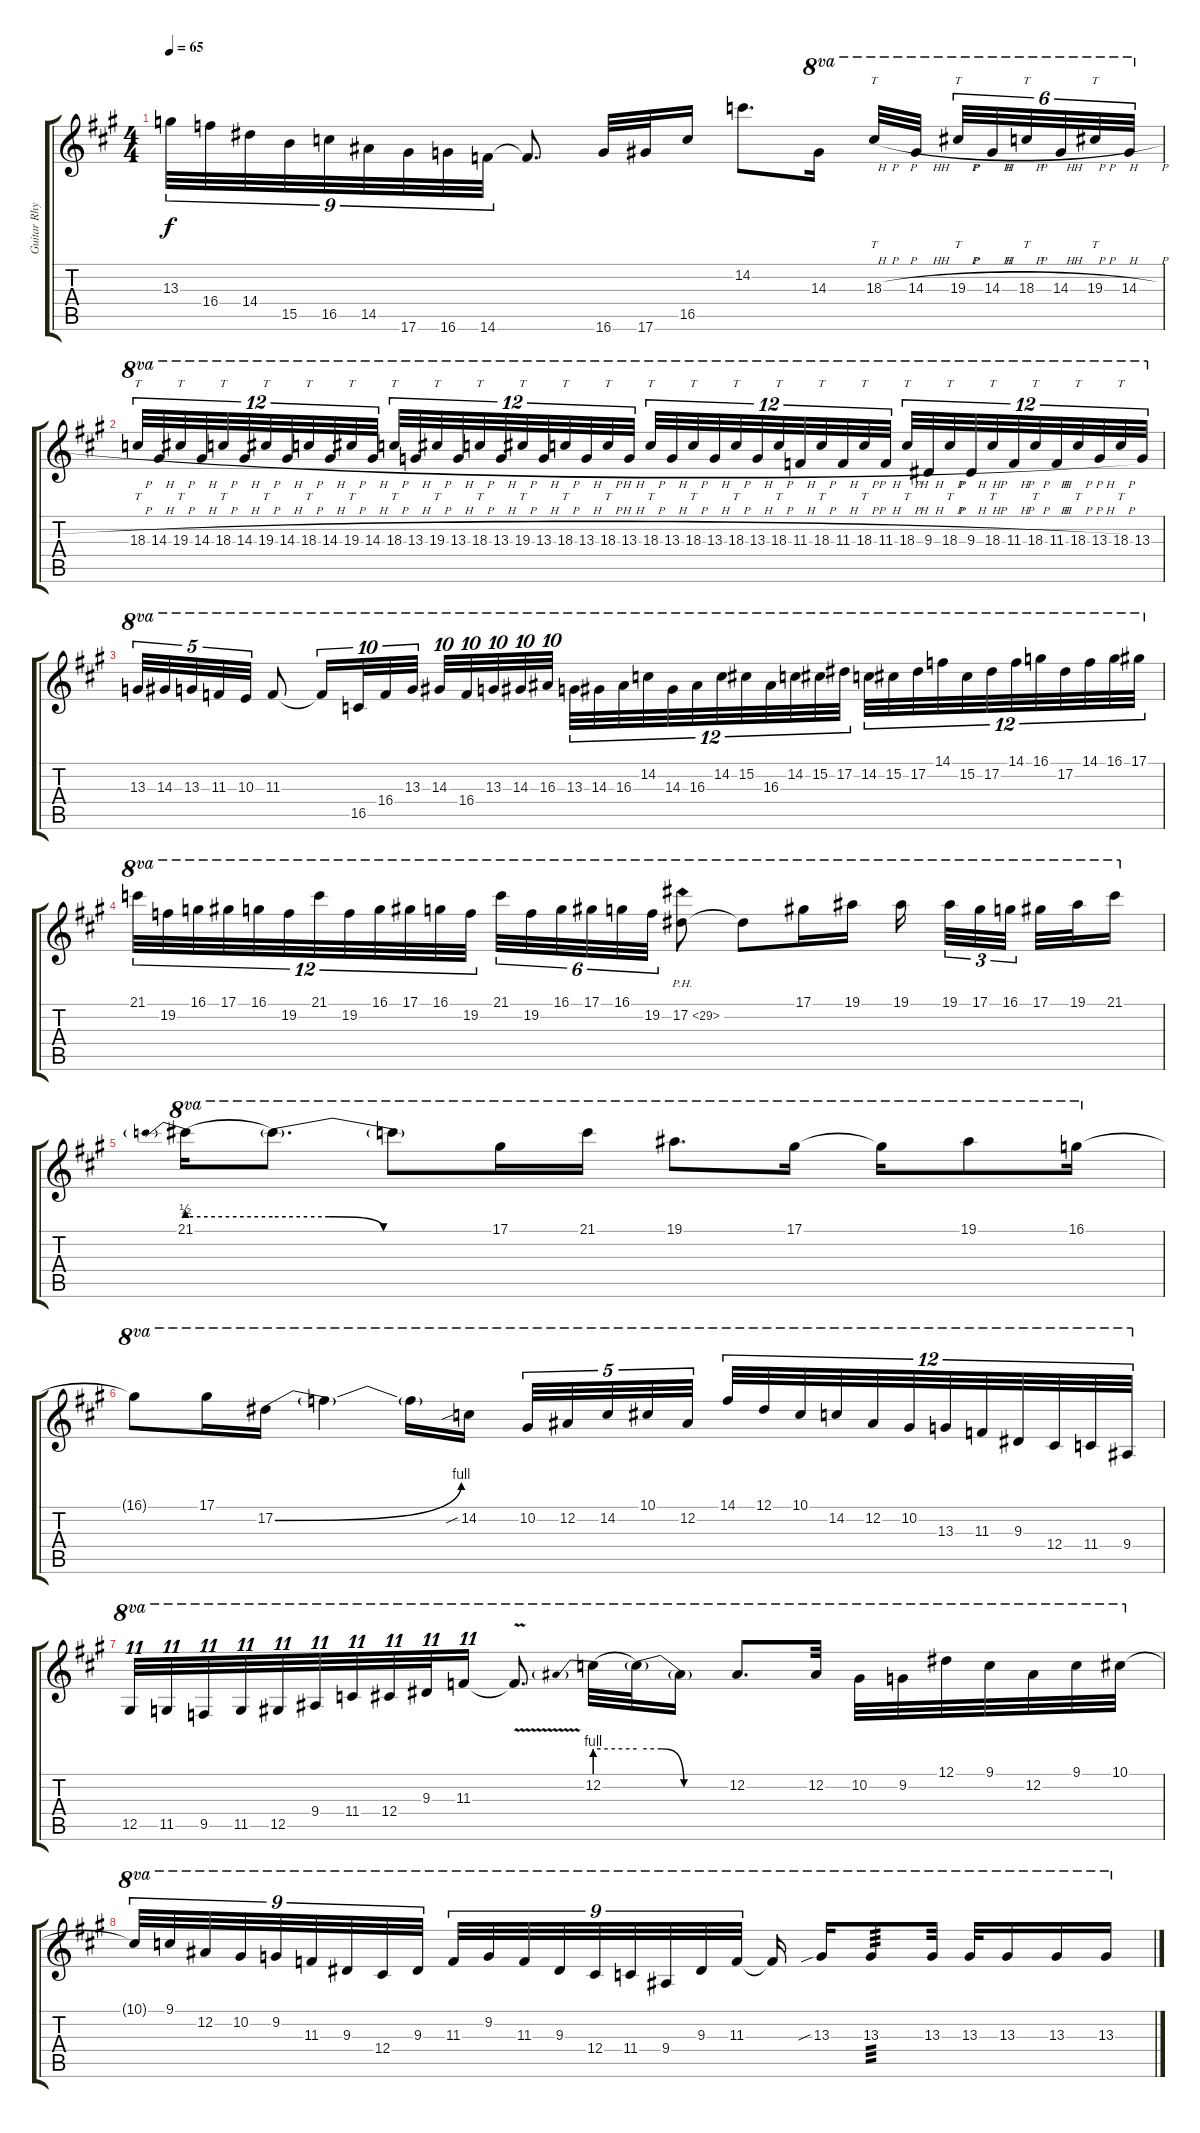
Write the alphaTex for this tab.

\track ("Guitar Rhythm" "Guitar Rhy") {instrument distortionguitar}
\staff {score tabs}
\tuning (Eb4 Bb3 Gb3 Db3 Ab2 Eb2) {hide}
\ts (4 4)
\tempo 65
\clef g2
\ks a
13.3.32{tu (9 8) dy f} 16.4.32{tu (9 8)} 14.4.32{tu (9 8)} 15.5.32{tu (9 8)} 16.5.32{tu (9 8)} 14.5.32{tu (9 8)} 17.6.32{tu (9 8)} 16.6.32{tu (9 8)} 14.6.32{tu (9 8)} 14.6{t}.8{d} 16.6.32 17.6.32 16.5.16 14.2.8{d} 14.3.16{ot 8va} 18.3{h}.32{tt ot 8va} 14.3{h}.32{ot 8va beam splitsecondary} 19.3{h}.32{tt tu (6 4) ot 8va} 14.3{h}.32{tu (6 4) ot 8va} 18.3{h}.32{tt tu (6 4) ot 8va} 14.3{h}.32{tu (6 4) ot 8va} 19.3{h}.32{tt tu (6 4) ot 8va} 14.3{h}.32{tu (6 4) ot 8va} |
18.3{h}.32{tt tu (12 8) ot 8va} 14.3{h}.32{tu (12 8) ot 8va} 19.3{h}.32{tt tu (12 8) ot 8va} 14.3{h}.32{tu (12 8) ot 8va} 18.3{h}.32{tt tu (12 8) ot 8va} 14.3{h}.32{tu (12 8) ot 8va} 19.3{h}.32{tt tu (12 8) ot 8va} 14.3{h}.32{tu (12 8) ot 8va} 18.3{h}.32{tt tu (12 8) ot 8va} 14.3{h}.32{tu (12 8) ot 8va} 19.3{h}.32{tt tu (12 8) ot 8va} 14.3{h}.32{tu (12 8) ot 8va} 18.3{h}.32{tt tu (12 8) ot 8va} 13.3{h}.32{tu (12 8) ot 8va} 19.3{h}.32{tt tu (12 8) ot 8va} 13.3{h}.32{tu (12 8) ot 8va} 18.3{h}.32{tt tu (12 8) ot 8va} 13.3{h}.32{tu (12 8) ot 8va} 19.3{h}.32{tt tu (12 8) ot 8va} 13.3{h}.32{tu (12 8) ot 8va} 18.3{h}.32{tt tu (12 8) ot 8va} 13.3{h}.32{tu (12 8) ot 8va} 18.3{h}.32{tt tu (12 8) ot 8va} 13.3{h}.32{tu (12 8) ot 8va} 18.3{h}.32{tt tu (12 8) ot 8va} 13.3{h}.32{tu (12 8) ot 8va} 18.3{h}.32{tt tu (12 8) ot 8va} 13.3{h}.32{tu (12 8) ot 8va} 18.3{h}.32{tt tu (12 8) ot 8va} 13.3{h}.32{tu (12 8) ot 8va} 18.3{h}.32{tt tu (12 8) ot 8va} 11.3{h}.32{tu (12 8) ot 8va} 18.3{h}.32{tt tu (12 8) ot 8va} 11.3{h}.32{tu (12 8) ot 8va} 18.3{h}.32{tt tu (12 8) ot 8va} 11.3{h}.32{tu (12 8) ot 8va} 18.3{h}.32{tt tu (12 8) ot 8va} 9.3{h}.32{tu (12 8) ot 8va} 18.3{h}.32{tt tu (12 8) ot 8va} 9.3{h}.32{tu (12 8) ot 8va} 18.3{h}.32{tt tu (12 8) ot 8va} 11.3{h}.32{tu (12 8) ot 8va} 18.3{h}.32{tt tu (12 8) ot 8va} 11.3{h}.32{tu (12 8) ot 8va} 18.3{h}.32{tt tu (12 8) ot 8va} 13.3{h}.32{tu (12 8) ot 8va} 18.3{h}.32{tt tu (12 8) ot 8va} 13.3.32{tu (12 8) ot 8va} |
13.3.32{tu (5 4) ot 8va} 14.3.32{tu (5 4) ot 8va} 13.3.32{tu (5 4) ot 8va} 11.3.32{tu (5 4) ot 8va} 10.3.32{tu (5 4) ot 8va} 11.3.8{ot 8va} 11.3{t}.16{tu (10 8) ot 8va} 16.5.32{tu (10 8) ot 8va} 16.4.32{tu (10 8) ot 8va} 13.3.32{tu (10 8) ot 8va} 14.3.32{tu (10 8) ot 8va} 16.4.32{tu (10 8) ot 8va} 13.3.32{tu (10 8) ot 8va} 14.3.32{tu (10 8) ot 8va} 16.3.32{tu (10 8) ot 8va} 13.3.32{tu (12 8) ot 8va} 14.3.32{tu (12 8) ot 8va} 16.3.32{tu (12 8) ot 8va} 14.2.32{tu (12 8) ot 8va} 14.3.32{tu (12 8) ot 8va} 16.3.32{tu (12 8) ot 8va} 14.2.32{tu (12 8) ot 8va} 15.2.32{tu (12 8) ot 8va} 16.3.32{tu (12 8) ot 8va} 14.2.32{tu (12 8) ot 8va} 15.2.32{tu (12 8) ot 8va} 17.2.32{tu (12 8) ot 8va} 14.2.32{tu (12 8) ot 8va} 15.2.32{tu (12 8) ot 8va} 17.2.32{tu (12 8) ot 8va} 14.1.32{tu (12 8) ot 8va} 15.2.32{tu (12 8) ot 8va} 17.2.32{tu (12 8) ot 8va} 14.1.32{tu (12 8) ot 8va} 16.1.32{tu (12 8) ot 8va} 17.2.32{tu (12 8) ot 8va} 14.1.32{tu (12 8) ot 8va} 16.1.32{tu (12 8) ot 8va} 17.1.32{tu (12 8) ot 8va} |
21.1.32{tu (12 8) ot 8va} 19.2.32{tu (12 8) ot 8va} 16.1.32{tu (12 8) ot 8va} 17.1.32{tu (12 8) ot 8va} 16.1.32{tu (12 8) ot 8va} 19.2.32{tu (12 8) ot 8va} 21.1.32{tu (12 8) ot 8va} 19.2.32{tu (12 8) ot 8va} 16.1.32{tu (12 8) ot 8va} 17.1.32{tu (12 8) ot 8va} 16.1.32{tu (12 8) ot 8va} 19.2.32{tu (12 8) ot 8va} 21.1.32{tu (6 4) ot 8va} 19.2.32{tu (6 4) ot 8va} 16.1.32{tu (6 4) ot 8va} 17.1.32{tu (6 4) ot 8va} 16.1.32{tu (6 4) ot 8va} 19.2.32{tu (6 4) ot 8va} 17.2{ph 12}.8{ot 8va} 17.2{t}.8{ot 8va} 17.1.16{ot 8va} 19.1.16{ot 8va} 19.1.16{ot 8va beam splitsecondary} 19.1.32{tu (3 2) ot 8va} 17.1.32{tu (3 2) ot 8va} 16.1.32{tu (3 2) ot 8va beam splitsecondary} 17.1.32{ot 8va} 19.1.32{ot 8va} 21.1.16{ot 8va} |
21.1{be (prebend 0 2 60 2)}.16{ot 8va} 21.1{be (custom 0 2 15 2 30 0 60 0) t}.8{d ot 8va} 21.1{t}.8{ot 8va} 17.1.16{ot 8va} 21.1.16{ot 8va} 19.1.8{d ot 8va} 17.1.16{ot 8va} 17.1{t}.16{ot 8va} 19.1.8{ot 8va} 16.1.16{ot 8va} |
16.1{t}.8{ot 8va} 17.1.16{ot 8va} 17.2{be (bend 0 0 60 4)}.16{ot 8va} 17.2{t}.4{ot 8va} 17.2{t}.16{ot 8va} 14.2{sib}.16{ot 8va beam splitsecondary} 10.2.32{tu (5 4) ot 8va} 12.2.32{tu (5 4) ot 8va} 14.2.32{tu (5 4) ot 8va} 10.1.32{tu (5 4) ot 8va} 12.2.32{tu (5 4) ot 8va} 14.1.32{tu (12 8) ot 8va} 12.1.32{tu (12 8) ot 8va} 10.1.32{tu (12 8) ot 8va} 14.2.32{tu (12 8) ot 8va} 12.2.32{tu (12 8) ot 8va} 10.2.32{tu (12 8) ot 8va} 13.3.32{tu (12 8) ot 8va} 11.3.32{tu (12 8) ot 8va} 9.3.32{tu (12 8) ot 8va} 12.4.32{tu (12 8) ot 8va} 11.4.32{tu (12 8) ot 8va} 9.4.32{tu (12 8) ot 8va} |
12.5.32{tu (11 8) ot 8va} 11.5.32{tu (11 8) ot 8va} 9.5.32{tu (11 8) ot 8va} 11.5.32{tu (11 8) ot 8va} 12.5.32{tu (11 8) ot 8va} 9.4.32{tu (11 8) ot 8va} 11.4.32{tu (11 8) ot 8va} 12.4.32{tu (11 8) ot 8va} 9.3.32{tu (11 8) ot 8va} 11.3.16{tu (11 8) ot 8va beam split} 11.3{v t}.8{d ot 8va} 12.2{be (prebend 0 4 60 4)}.32{ot 8va} 12.2{be (custom 0 4 15 4 30 0 60 0) t}.32{ot 8va} 12.2{t}.16{ot 8va} 12.2.8{d ot 8va} 12.2.32{ot 8va} 10.2.32{ot 8va} 9.2.32{ot 8va} 12.1.32{ot 8va} 9.1.32{ot 8va} 12.2.32{ot 8va} 9.1.32{ot 8va} 10.1.32{ot 8va} |
10.1{t}.32{tu (9 8) ot 8va} 9.1.32{tu (9 8) ot 8va} 12.2.32{tu (9 8) ot 8va} 10.2.32{tu (9 8) ot 8va} 9.2.32{tu (9 8) ot 8va} 11.3.32{tu (9 8) ot 8va} 9.3.32{tu (9 8) ot 8va} 12.4.32{tu (9 8) ot 8va} 9.3.32{tu (9 8) ot 8va} 11.3.32{tu (9 8) ot 8va} 9.2.32{tu (9 8) ot 8va} 11.3.32{tu (9 8) ot 8va} 9.3.32{tu (9 8) ot 8va} 12.4.32{tu (9 8) ot 8va} 11.4.32{tu (9 8) ot 8va} 9.4.32{tu (9 8) ot 8va} 9.3.32{tu (9 8) ot 8va} 11.3.32{tu (9 8) ot 8va} 11.3{t}.16{ot 8va} 13.3{sib}.16{ot 8va} 13.3.8{ot 8va tp 3} 13.3.32{ot 8va} 13.3.32{ot 8va} 13.3.16{ot 8va} 13.3.16{ot 8va} 13.3.16{ot 8va}
